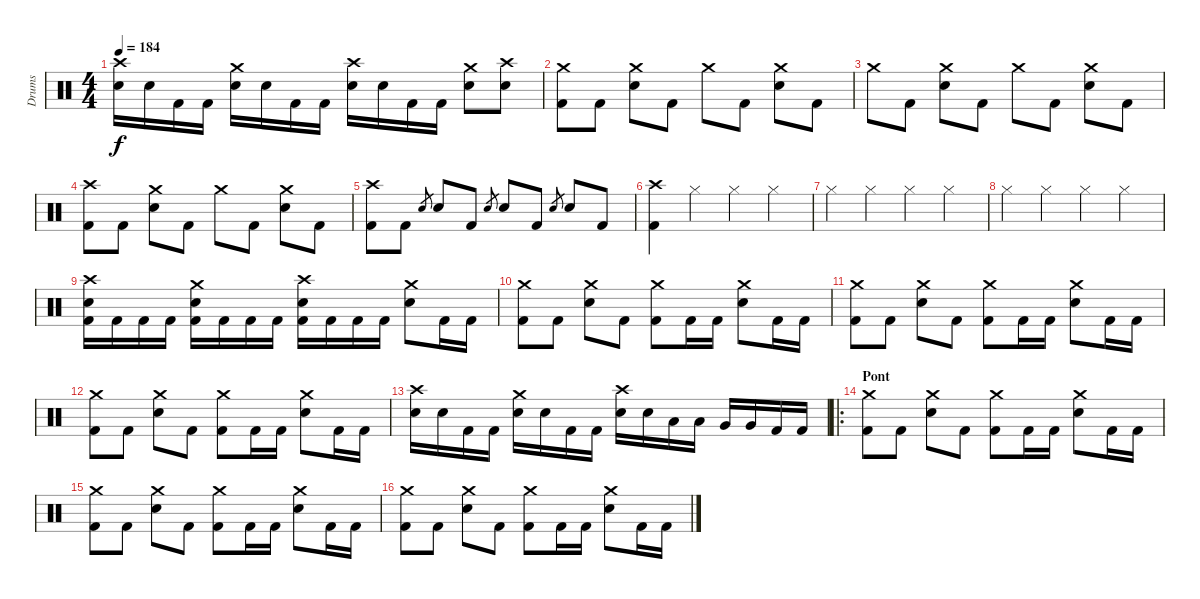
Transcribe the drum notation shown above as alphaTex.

\track ("Drums" "Drums") {instrument percussion}
\staff {score}
\articulation defaults
\ts (4 4)
\tempo 184
\clef neutral
\ks c
("Crash high (hit)" "Electric Snare (hit)").16{dy f} "Electric Snare (hit)".16 "Kick (hit) 2".16 "Kick (hit) 2".16 ("Crash medium (hit)" "Electric Snare (hit)").16 "Electric Snare (hit)".16 "Kick (hit) 2".16 "Kick (hit) 2".16 ("Crash high (hit)" "Electric Snare (hit)").16 "Electric Snare (hit)".16 "Kick (hit) 2".16 "Kick (hit) 2".16 ("Crash medium (hit)" "Electric Snare (hit)").8 ("Crash high (hit)" "Electric Snare (hit)").8 |
("Crash medium (hit)" "Kick (hit) 2").8 "Kick (hit) 2".8 ("Crash medium (hit)" "Electric Snare (hit)").8 "Kick (hit) 2".8 "Crash medium (hit)".8 "Kick (hit) 2".8 ("Crash medium (hit)" "Electric Snare (hit)").8 "Kick (hit) 2".8 |
"Crash medium (hit)".8 "Kick (hit) 2".8 ("Crash medium (hit)" "Electric Snare (hit)").8 "Kick (hit) 2".8 "Crash medium (hit)".8 "Kick (hit) 2".8 ("Crash medium (hit)" "Electric Snare (hit)").8 "Kick (hit) 2".8 |
("Crash high (hit)" "Kick (hit) 2").8 "Kick (hit) 2".8 ("Crash medium (hit)" "Electric Snare (hit)").8 "Kick (hit) 2".8 "Crash medium (hit)".8 "Kick (hit) 2".8 ("Crash medium (hit)" "Electric Snare (hit)").8 "Kick (hit) 2".8 |
("Crash high (hit)" "Kick (hit) 2").8 "Kick (hit) 2".8 "Electric Snare (hit)".8{gr} "Electric Snare (hit)".8 "Kick (hit) 2".8 "Electric Snare (hit)".8{gr} "Electric Snare (hit)".8 "Kick (hit) 2".8 "Electric Snare (hit)".8{gr} "Electric Snare (hit)".8 "Kick (hit) 2".8 |
("Crash high (hit)" "Kick (hit) 2").4 "Hi-Hat (closed)".4 "Hi-Hat (closed)".4 "Hi-Hat (closed)".4 |
"Hi-Hat (closed)".4 "Hi-Hat (closed)".4 "Hi-Hat (closed)".4 "Hi-Hat (closed)".4 |
"Hi-Hat (closed)".4 "Hi-Hat (closed)".4 "Hi-Hat (closed)".4 "Hi-Hat (closed)".4 |
("Crash high (hit)" "Electric Snare (hit)" "Kick (hit) 2").16 "Kick (hit) 2".16 "Kick (hit) 2".16 "Kick (hit) 2".16 ("Crash medium (hit)" "Electric Snare (hit)" "Kick (hit) 2").16 "Kick (hit) 2".16 "Kick (hit) 2".16 "Kick (hit) 2".16 ("Crash high (hit)" "Electric Snare (hit)" "Kick (hit) 2").16 "Kick (hit) 2".16 "Kick (hit) 2".16 "Kick (hit) 2".16 ("Crash medium (hit)" "Electric Snare (hit)").8 "Kick (hit) 2".16 "Kick (hit) 2".16 |
("Crash medium (hit)" "Kick (hit) 2").8 "Kick (hit) 2".8 ("Crash medium (hit)" "Electric Snare (hit)").8 "Kick (hit) 2".8 ("Crash medium (hit)" "Kick (hit) 2").8 "Kick (hit) 2".16 "Kick (hit) 2".16 ("Crash medium (hit)" "Electric Snare (hit)").8 "Kick (hit) 2".16 "Kick (hit) 2".16 |
("Crash medium (hit)" "Kick (hit) 2").8 "Kick (hit) 2".8 ("Crash medium (hit)" "Electric Snare (hit)").8 "Kick (hit) 2".8 ("Crash medium (hit)" "Kick (hit) 2").8 "Kick (hit) 2".16 "Kick (hit) 2".16 ("Crash medium (hit)" "Electric Snare (hit)").8 "Kick (hit) 2".16 "Kick (hit) 2".16 |
("Crash medium (hit)" "Kick (hit) 2").8 "Kick (hit) 2".8 ("Crash medium (hit)" "Electric Snare (hit)").8 "Kick (hit) 2".8 ("Crash medium (hit)" "Kick (hit) 2").8 "Kick (hit) 2".16 "Kick (hit) 2".16 ("Crash medium (hit)" "Electric Snare (hit)").8 "Kick (hit) 2".16 "Kick (hit) 2".16 |
("Crash high (hit)" "Electric Snare (hit)").16 "Electric Snare (hit)".16 "Kick (hit) 2".16 "Kick (hit) 2".16 ("Crash medium (hit)" "Electric Snare (hit)").16 "Electric Snare (hit)".16 "Kick (hit) 2".16 "Kick (hit) 2".16 ("Crash high (hit)" "Electric Snare (hit)").16 "Electric Snare (hit)".16 "Low Tom (hit)".16 "Low Tom (hit)".16 "Very Low Tom (hit)".16 "Very Low Tom (hit)".16 "Kick (hit) 2".16 "Kick (hit) 2".16 |
\ro
\section ("" "Pont")
("Crash medium (hit)" "Kick (hit) 2").8 "Kick (hit) 2".8 ("Crash medium (hit)" "Electric Snare (hit)").8 "Kick (hit) 2".8 ("Crash medium (hit)" "Kick (hit) 2").8 "Kick (hit) 2".16 "Kick (hit) 2".16 ("Crash medium (hit)" "Electric Snare (hit)").8 "Kick (hit) 2".16 "Kick (hit) 2".16 |
("Crash medium (hit)" "Kick (hit) 2").8 "Kick (hit) 2".8 ("Crash medium (hit)" "Electric Snare (hit)").8 "Kick (hit) 2".8 ("Crash medium (hit)" "Kick (hit) 2").8 "Kick (hit) 2".16 "Kick (hit) 2".16 ("Crash medium (hit)" "Electric Snare (hit)").8 "Kick (hit) 2".16 "Kick (hit) 2".16 |
("Crash medium (hit)" "Kick (hit) 2").8 "Kick (hit) 2".8 ("Crash medium (hit)" "Electric Snare (hit)").8 "Kick (hit) 2".8 ("Crash medium (hit)" "Kick (hit) 2").8 "Kick (hit) 2".16 "Kick (hit) 2".16 ("Crash medium (hit)" "Electric Snare (hit)").8 "Kick (hit) 2".16 "Kick (hit) 2".16
